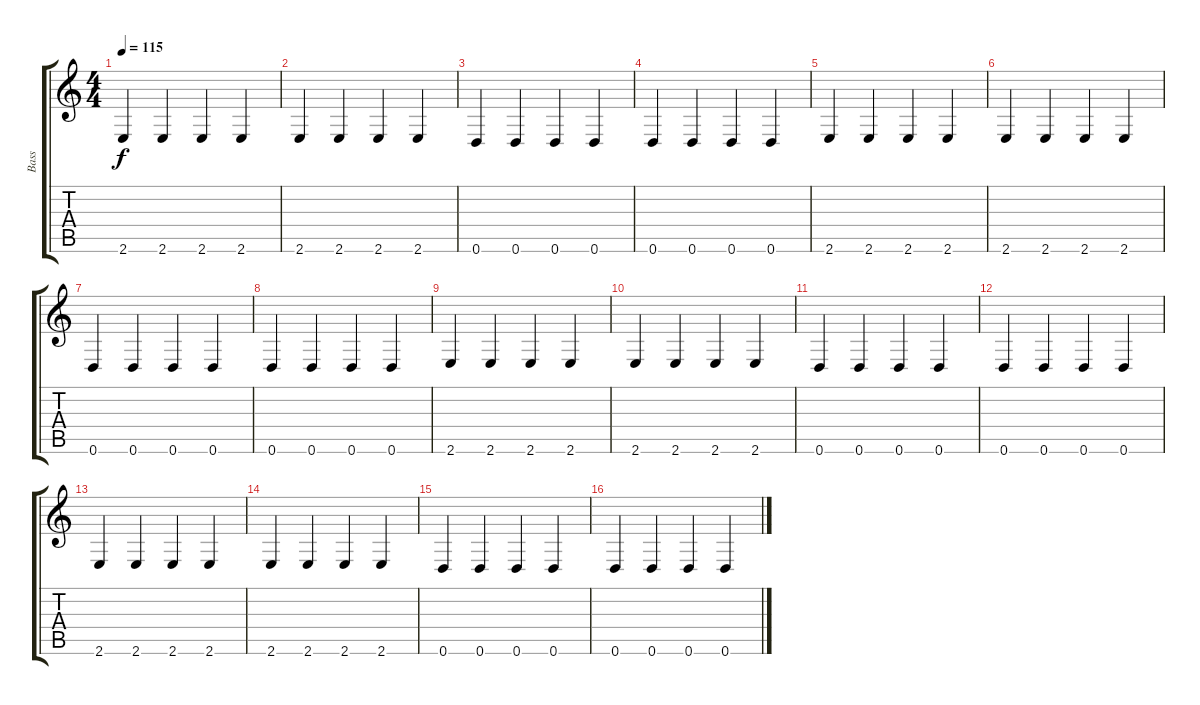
\track ("Bass" "Bass") {instrument electricbassfinger}
\staff {score tabs}
\tuning (E4 B3 G3 D3 A2 D2) {hide}
\ts (4 4)
\tempo 115
\clef g2
\ks c
2.6.4{dy f} 2.6.4 2.6.4 2.6.4 |
2.6.4 2.6.4 2.6.4 2.6.4 |
0.6.4 0.6.4 0.6.4 0.6.4 |
0.6.4 0.6.4 0.6.4 0.6.4 |
2.6.4 2.6.4 2.6.4 2.6.4 |
2.6.4 2.6.4 2.6.4 2.6.4 |
0.6.4 0.6.4 0.6.4 0.6.4 |
0.6.4 0.6.4 0.6.4 0.6.4 |
2.6.4 2.6.4 2.6.4 2.6.4 |
2.6.4 2.6.4 2.6.4 2.6.4 |
0.6.4 0.6.4 0.6.4 0.6.4 |
0.6.4 0.6.4 0.6.4 0.6.4 |
2.6.4 2.6.4 2.6.4 2.6.4 |
2.6.4 2.6.4 2.6.4 2.6.4 |
0.6.4 0.6.4 0.6.4 0.6.4 |
0.6.4 0.6.4 0.6.4 0.6.4
